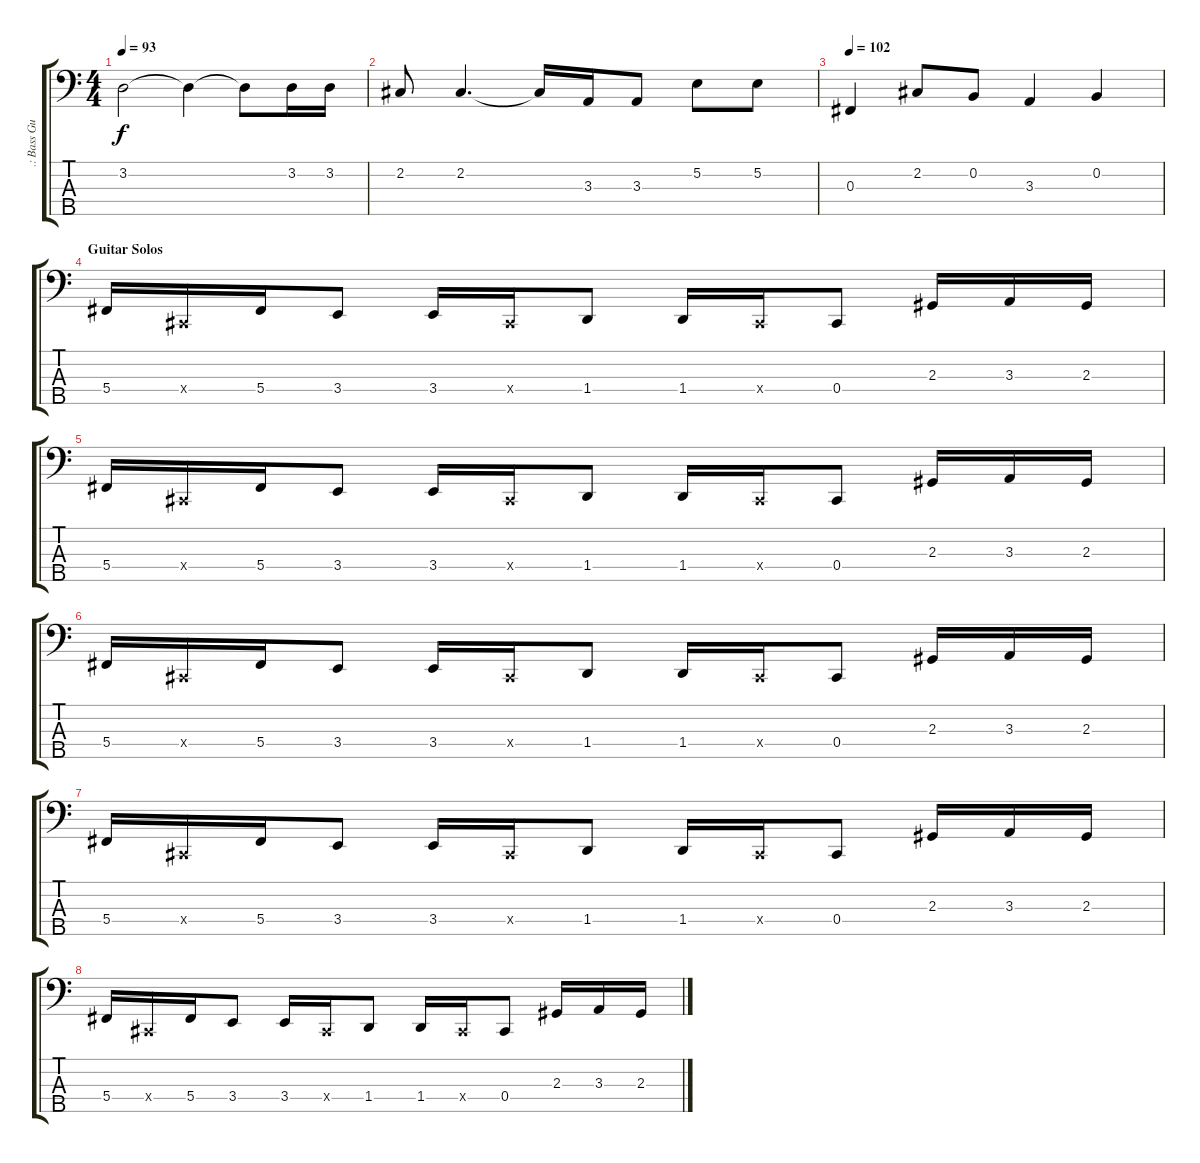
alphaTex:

\track (".: Bass Guitar :." ".: Bass Gu") {instrument electricbassfinger}
\staff {score tabs}
\tuning (E2 B1 Gb1 Db1 Ab0) {hide}
\ts (4 4)
\tempo 93
\clef f4
\ks c
3.2.2{dy f} 3.2{t}.4 3.2{t}.8 3.2.16 3.2.16 |
2.2.8 2.2.4{d} 2.2{t}.16 3.3.16 3.3.8 5.2.8 5.2.8 |
\tempo 102
0.3.4 2.2.8 0.2.8 3.3.4 0.2.4 |
\section ("" "Guitar Solos")
5.4.16 0.4{x}.16 5.4.16 3.4.8 3.4.16 0.4{x}.16 1.4.8 1.4.16 0.4{x}.16 0.4.8 2.3.16 3.3.16 2.3.16 |
5.4.16 0.4{x}.16 5.4.16 3.4.8 3.4.16 0.4{x}.16 1.4.8 1.4.16 0.4{x}.16 0.4.8 2.3.16 3.3.16 2.3.16 |
5.4.16 0.4{x}.16 5.4.16 3.4.8 3.4.16 0.4{x}.16 1.4.8 1.4.16 0.4{x}.16 0.4.8 2.3.16 3.3.16 2.3.16 |
5.4.16 0.4{x}.16 5.4.16 3.4.8 3.4.16 0.4{x}.16 1.4.8 1.4.16 0.4{x}.16 0.4.8 2.3.16 3.3.16 2.3.16 |
5.4.16 0.4{x}.16 5.4.16 3.4.8 3.4.16 0.4{x}.16 1.4.8 1.4.16 0.4{x}.16 0.4.8 2.3.16 3.3.16 2.3.16
